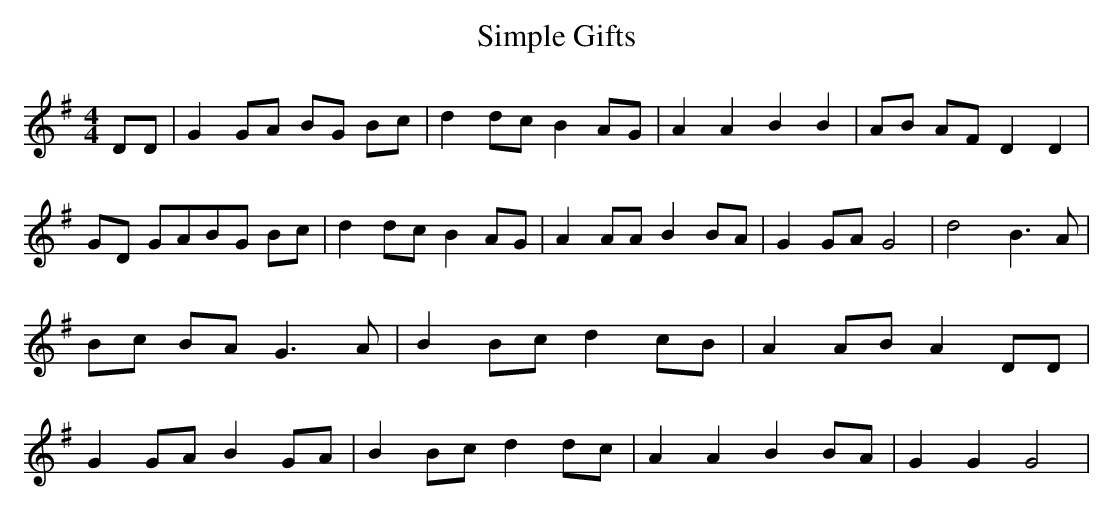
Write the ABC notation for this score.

X:1
T:Simple Gifts
M:4/4
L:1/8
K:G
 DD| G2 GA BG Bc| d2 dc B2 AG| A2 A2 B2 B2| AB AF D2 D2| GD GAB-G Bc|\
 d2d-c B2 AG| A2 AA B2 BA| G2 GA G4| d4 B3 A| Bc BA G3 A| B2 Bc d2 cB|\
 A2 AB A2 DD| G2G-A B2G-A| B2 Bc d2 dc| A2 A2 B2 BA| G2 G2 G4|
